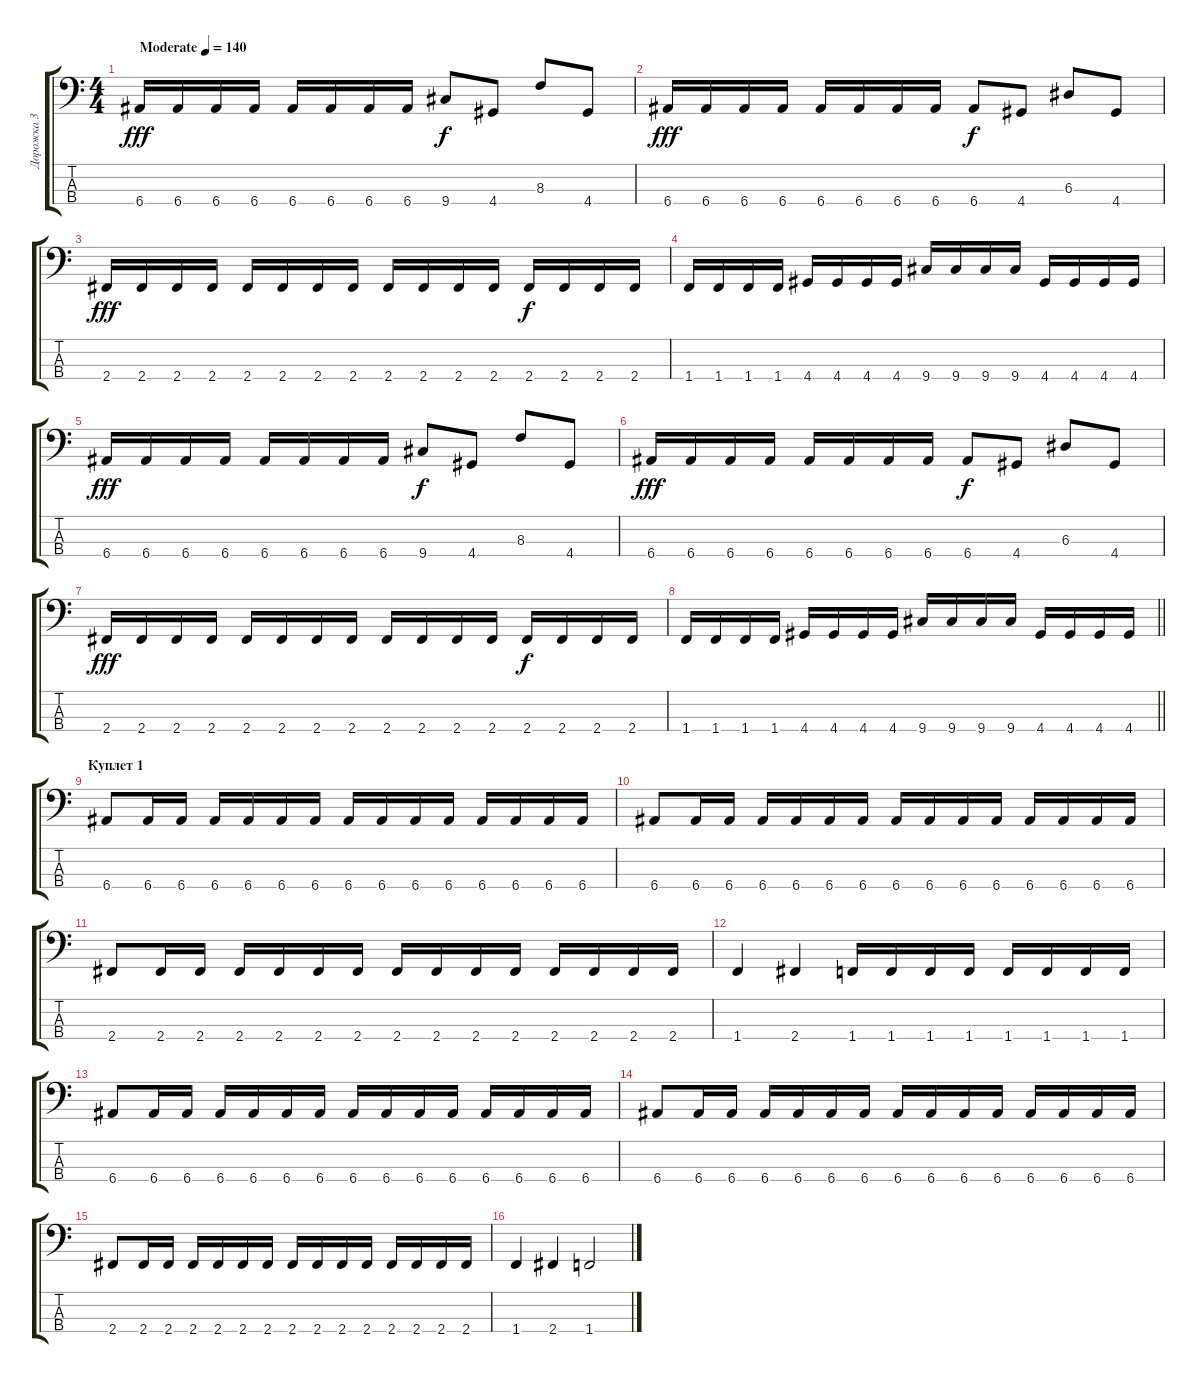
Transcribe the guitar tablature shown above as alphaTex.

\track ("Дорожка 3" "Дорожка 3") {instrument electricbassfinger}
\staff {score tabs}
\tuning (G2 D2 A1 E1) {hide}
\ts (4 4)
\tempo (140 "Moderate")
\clef f4
\ks c
6.4.16{dy fff instrument electricbassfinger} 6.4.16 6.4.16 6.4.16 6.4.16 6.4.16 6.4.16 6.4.16 9.4.8{dy f} 4.4.8 8.3.8 4.4.8 |
6.4.16{dy fff} 6.4.16 6.4.16 6.4.16 6.4.16 6.4.16 6.4.16 6.4.16 6.4.8{dy f} 4.4.8 6.3.8 4.4.8 |
2.4.16{dy fff} 2.4.16 2.4.16 2.4.16 2.4.16 2.4.16 2.4.16 2.4.16 2.4.16 2.4.16 2.4.16 2.4.16 2.4.16{dy f} 2.4.16 2.4.16 2.4.16 |
1.4.16 1.4.16 1.4.16 1.4.16 4.4.16 4.4.16 4.4.16 4.4.16 9.4.16 9.4.16 9.4.16 9.4.16 4.4.16 4.4.16 4.4.16 4.4.16 |
6.4.16{dy fff} 6.4.16 6.4.16 6.4.16 6.4.16 6.4.16 6.4.16 6.4.16 9.4.8{dy f} 4.4.8 8.3.8 4.4.8 |
6.4.16{dy fff} 6.4.16 6.4.16 6.4.16 6.4.16 6.4.16 6.4.16 6.4.16 6.4.8{dy f} 4.4.8 6.3.8 4.4.8 |
2.4.16{dy fff} 2.4.16 2.4.16 2.4.16 2.4.16 2.4.16 2.4.16 2.4.16 2.4.16 2.4.16 2.4.16 2.4.16 2.4.16{dy f} 2.4.16 2.4.16 2.4.16 |
\barLineRight lightlight
1.4.16 1.4.16 1.4.16 1.4.16 4.4.16 4.4.16 4.4.16 4.4.16 9.4.16 9.4.16 9.4.16 9.4.16 4.4.16 4.4.16 4.4.16 4.4.16 |
\section ("" "Куплет 1")
6.4.8 6.4.16 6.4.16 6.4.16 6.4.16 6.4.16 6.4.16 6.4.16 6.4.16 6.4.16 6.4.16 6.4.16 6.4.16 6.4.16 6.4.16 |
6.4.8 6.4.16 6.4.16 6.4.16 6.4.16 6.4.16 6.4.16 6.4.16 6.4.16 6.4.16 6.4.16 6.4.16 6.4.16 6.4.16 6.4.16 |
2.4.8 2.4.16 2.4.16 2.4.16 2.4.16 2.4.16 2.4.16 2.4.16 2.4.16 2.4.16 2.4.16 2.4.16 2.4.16 2.4.16 2.4.16 |
1.4.4 2.4.4 1.4.16 1.4.16 1.4.16 1.4.16 1.4.16 1.4.16 1.4.16 1.4.16 |
6.4.8 6.4.16 6.4.16 6.4.16 6.4.16 6.4.16 6.4.16 6.4.16 6.4.16 6.4.16 6.4.16 6.4.16 6.4.16 6.4.16 6.4.16 |
6.4.8 6.4.16 6.4.16 6.4.16 6.4.16 6.4.16 6.4.16 6.4.16 6.4.16 6.4.16 6.4.16 6.4.16 6.4.16 6.4.16 6.4.16 |
2.4.8 2.4.16 2.4.16 2.4.16 2.4.16 2.4.16 2.4.16 2.4.16 2.4.16 2.4.16 2.4.16 2.4.16 2.4.16 2.4.16 2.4.16 |
1.4.4 2.4.4 1.4.2
